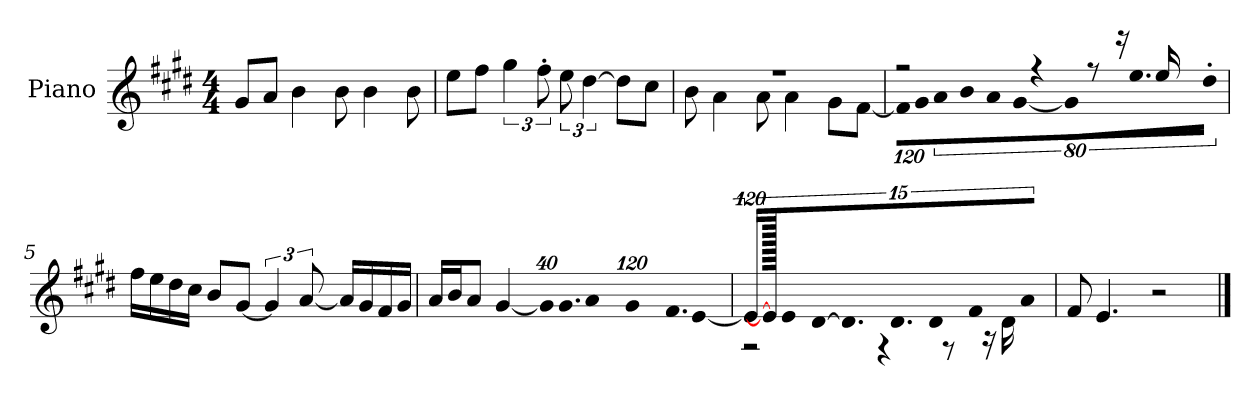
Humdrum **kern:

**kern
*part1
*staff1
*I"Piano
*I'P-no
*clefG2
*k[f#c#g#d#]
*M4/4
*MM90
=1
8g#/L
8a/J
4b\
8b\
4b\
8b\
=2
8ee\L
8ff#\J
6gg#\
12ff#'\
12ee\
[6dd#\
8dd#\L]
8cc#\J
=3
*^
1r	8b\
.	4a\
.	8a\
.	4a\
.	8g#\L
.	[8f#\J
=4	=4
!	!LO:N:vis=16
2r	1920%107f#\LL]
!	!LO:N:vis=16
.	1920%107g#\J
!	!LO:N:vis=8
.	640%71a\
!	!LO:N:vis=8
.	640%71b\
!	!LO:N:vis=8
.	640%71a\J
!	!LO:N:vis=4
.	[1920%427g#\
4r	.
!	!LO:N:vis=16
.	1920%107g#\KL]
.	9.ee\
8r	.
16r	.
!	!LO:N:vis=8
.	640%71dd#'\J
16ee/	.
*v	*v
!!LO:LB:g=z
=5
16ff#\LL
16ee\
16dd#\
16cc#\JJ
8b/L
[8g#/J
6g#/]
[12a/
16a/LL]
16g#/
16f#/
16g#/JJ
=6
16a/LL
16b/J
8a/J
[4g#/
*Xbrackettup
!LO:N:vis=32
640%23g#/KLL]
!LO:N:vis=16.
960%103g#/
!LO:N:vis=16
1920%137a/
!LO:N:vis=16
1920%137g#/
!LO:N:vis=16.
960%103f#/
[384%41e/J
=7
*brackettup
!LO:N:vis=16
*^
1920%107e/KL]	2r
1920e/_	.
!LO:N:vis=8	!
640%71e/	.
!LO:N:vis=16	!
[1920%107d#/K	.
9.d#/]	.
9.d#/	.
.	4r
!LO:N:vis=8	!
640%71d#/	.
!LO:N:vis=8	!
640%71f#/J	.
.	8r
!LO:N:vis=4	!
1920%427a/	.
.	16r
.	16d#\
.	1920ryy
*v	*v
=8
8f#/
4.e/
2r
==
*-
